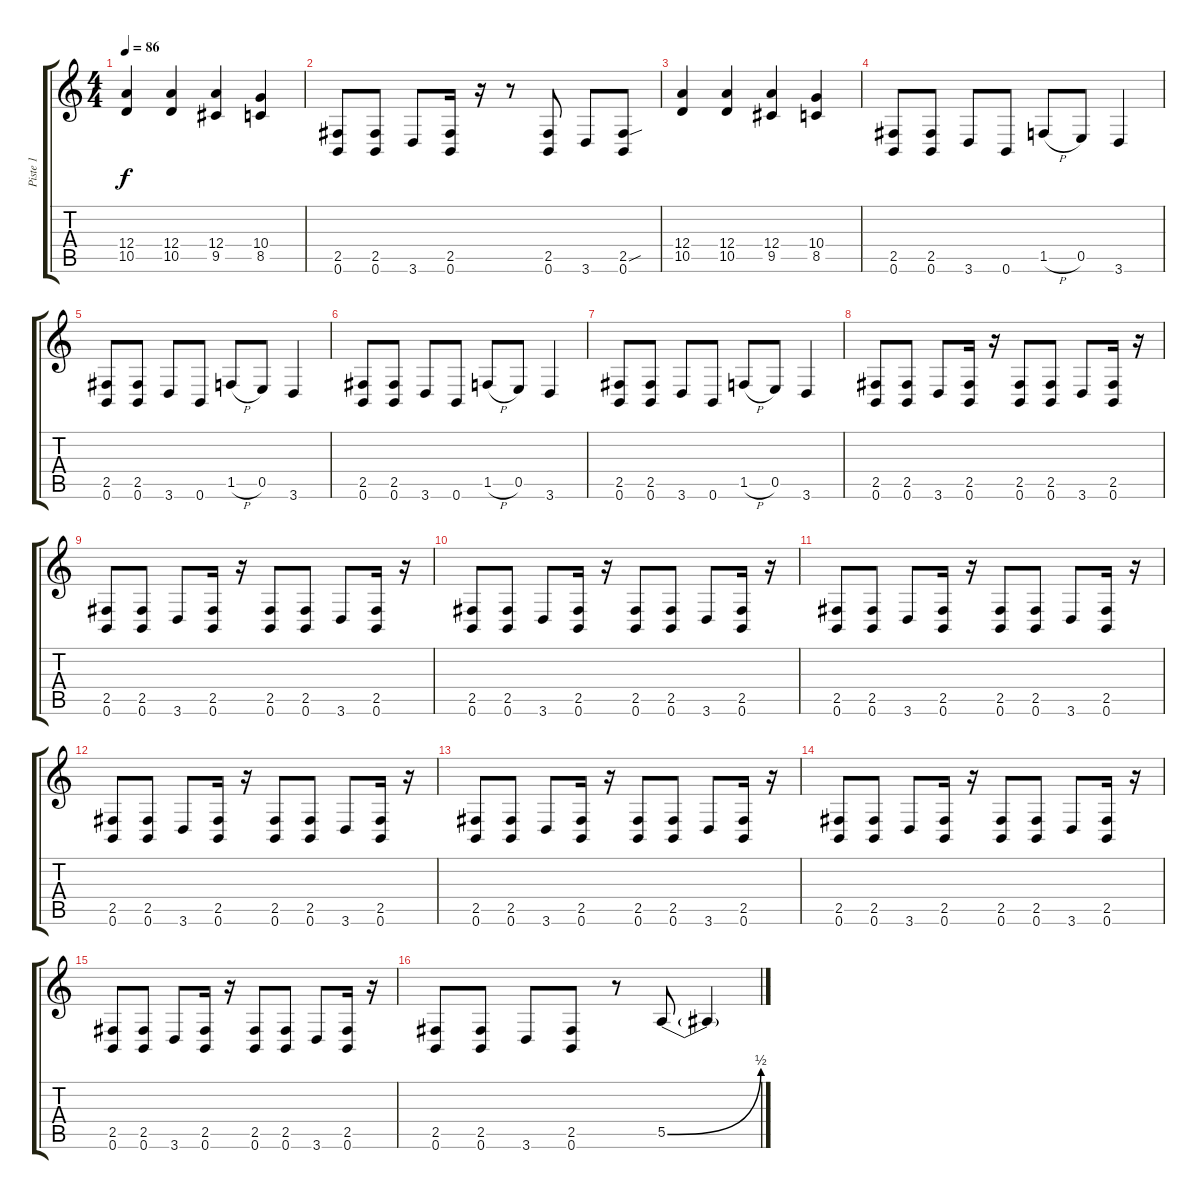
\track ("Piste 1" "Piste 1") {instrument distortionguitar}
\staff {score tabs}
\tuning (B3 Gb3 D3 A2 E2 B1) {hide}
\ts (4 4)
\tempo 86
\clef g2
\ks c
(12.4 10.5).4{dy f} (12.4 10.5).4 (12.4 9.5).4 (10.4 8.5).4 |
(2.5 0.6).8 (2.5 0.6).8 3.6.8 (2.5 0.6).16 r.16 r.8 (2.5 0.6).8 3.6.8 (2.5{sou} 0.6).8 |
(12.4 10.5).4 (12.4 10.5).4 (12.4 9.5).4 (10.4 8.5).4 |
(2.5 0.6).8 (2.5 0.6).8 3.6.8 0.6.8 1.5{h}.8 0.5.8 3.6.4 |
(2.5 0.6).8 (2.5 0.6).8 3.6.8 0.6.8 1.5{h}.8 0.5.8 3.6.4 |
(2.5 0.6).8 (2.5 0.6).8 3.6.8 0.6.8 1.5{h}.8 0.5.8 3.6.4 |
(2.5 0.6).8 (2.5 0.6).8 3.6.8 0.6.8 1.5{h}.8 0.5.8 3.6.4 |
(2.5 0.6).8 (2.5 0.6).8 3.6.8 (2.5 0.6).16 r.16 (2.5 0.6).8 (2.5 0.6).8 3.6.8 (2.5 0.6).16 r.16 |
(2.5 0.6).8 (2.5 0.6).8 3.6.8 (2.5 0.6).16 r.16 (2.5 0.6).8 (2.5 0.6).8 3.6.8 (2.5 0.6).16 r.16 |
(2.5 0.6).8 (2.5 0.6).8 3.6.8 (2.5 0.6).16 r.16 (2.5 0.6).8 (2.5 0.6).8 3.6.8 (2.5 0.6).16 r.16 |
(2.5 0.6).8 (2.5 0.6).8 3.6.8 (2.5 0.6).16 r.16 (2.5 0.6).8 (2.5 0.6).8 3.6.8 (2.5 0.6).16 r.16 |
(2.5 0.6).8 (2.5 0.6).8 3.6.8 (2.5 0.6).16 r.16 (2.5 0.6).8 (2.5 0.6).8 3.6.8 (2.5 0.6).16 r.16 |
(2.5 0.6).8 (2.5 0.6).8 3.6.8 (2.5 0.6).16 r.16 (2.5 0.6).8 (2.5 0.6).8 3.6.8 (2.5 0.6).16 r.16 |
(2.5 0.6).8 (2.5 0.6).8 3.6.8 (2.5 0.6).16 r.16 (2.5 0.6).8 (2.5 0.6).8 3.6.8 (2.5 0.6).16 r.16 |
(2.5 0.6).8 (2.5 0.6).8 3.6.8 (2.5 0.6).16 r.16 (2.5 0.6).8 (2.5 0.6).8 3.6.8 (2.5 0.6).16 r.16 |
(2.5 0.6).8 (2.5 0.6).8 3.6.8 (2.5 0.6).8 r.8 5.5{be (bend 0 0 60 2)}.8 5.5{t}.4
